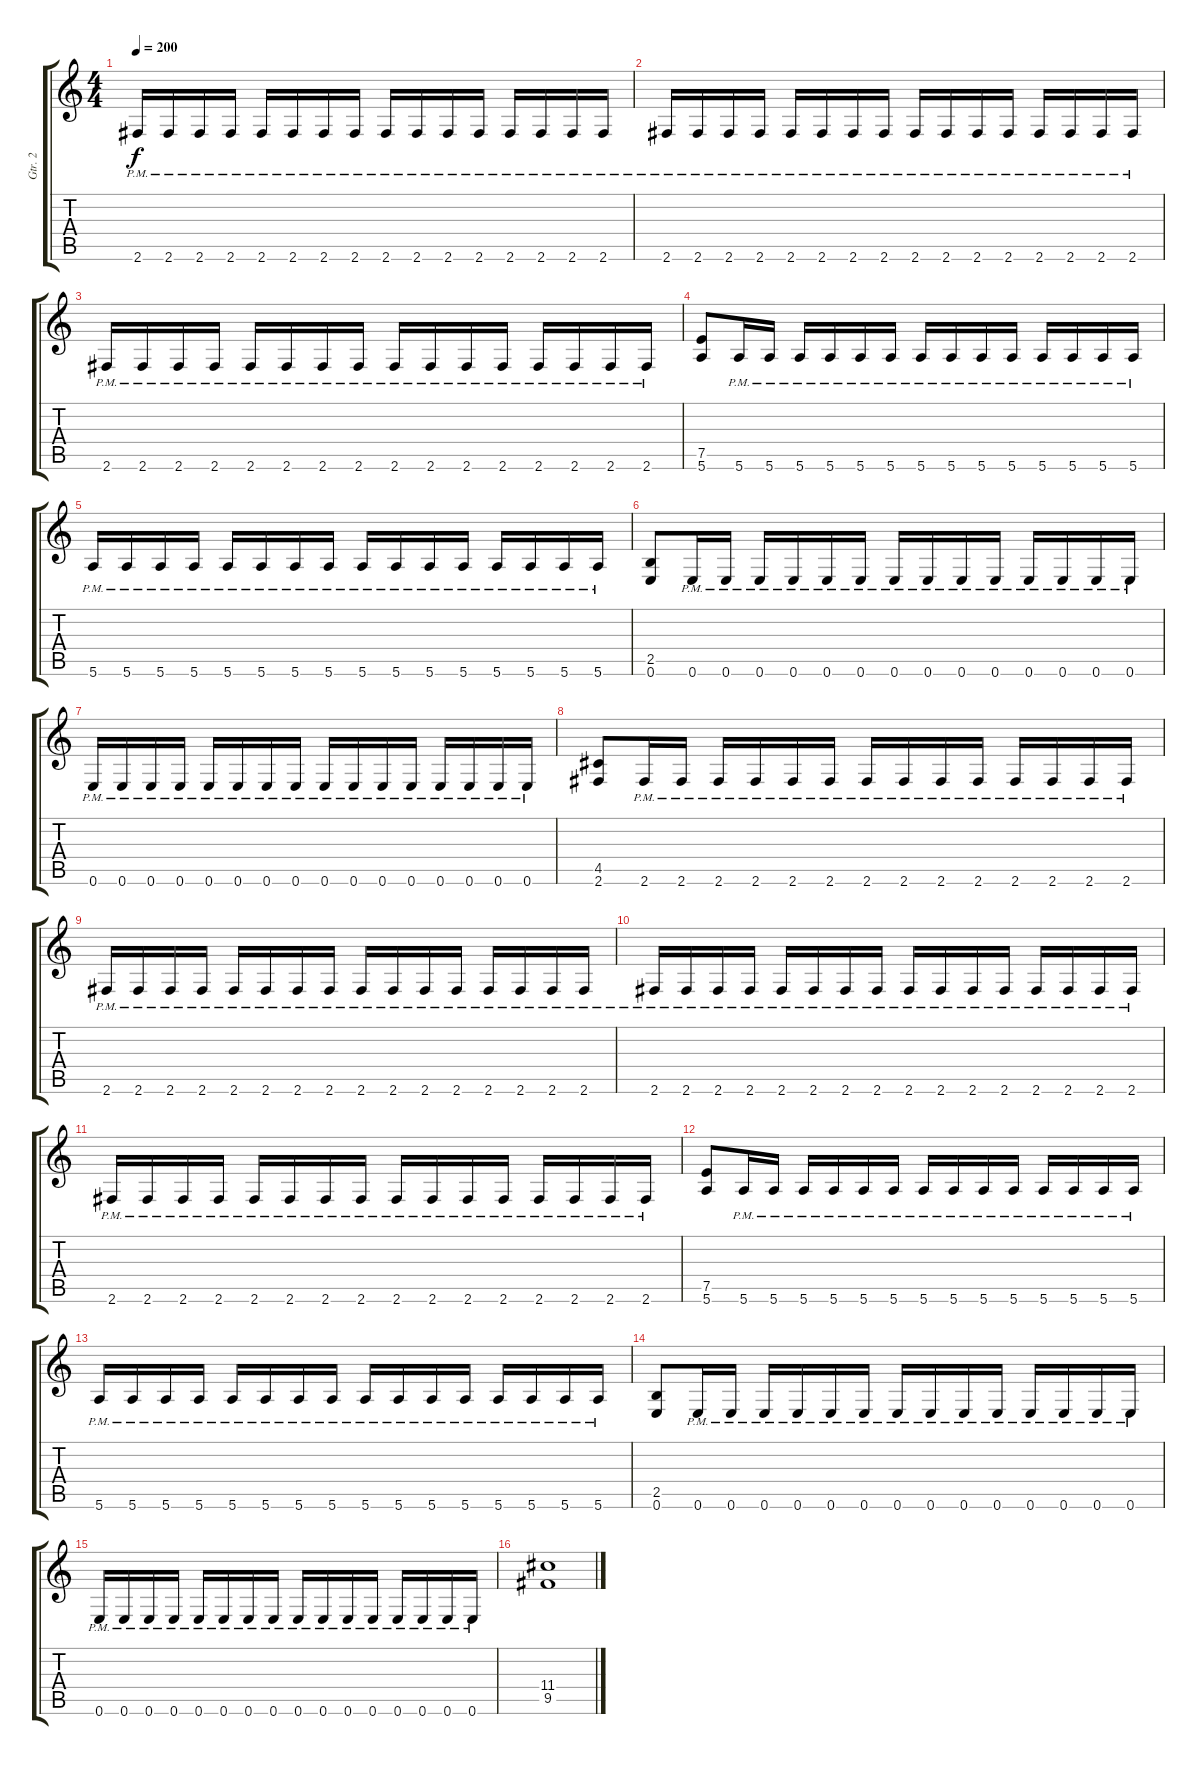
\track ("Gtr. 2" "Gtr. 2") {instrument distortionguitar}
\staff {score tabs}
\tuning (E4 B3 G3 D3 A2 E2) {hide}
\ts (4 4)
\tempo 200
\clef g2
\ks c
2.6{pm}.16{dy f} 2.6{pm}.16 2.6{pm}.16 2.6{pm}.16 2.6{pm}.16 2.6{pm}.16 2.6{pm}.16 2.6{pm}.16 2.6{pm}.16 2.6{pm}.16 2.6{pm}.16 2.6{pm}.16 2.6{pm}.16 2.6{pm}.16 2.6{pm}.16 2.6{pm}.16 |
2.6{pm}.16 2.6{pm}.16 2.6{pm}.16 2.6{pm}.16 2.6{pm}.16 2.6{pm}.16 2.6{pm}.16 2.6{pm}.16 2.6{pm}.16 2.6{pm}.16 2.6{pm}.16 2.6{pm}.16 2.6{pm}.16 2.6{pm}.16 2.6{pm}.16 2.6{pm}.16 |
2.6{pm}.16 2.6{pm}.16 2.6{pm}.16 2.6{pm}.16 2.6{pm}.16 2.6{pm}.16 2.6{pm}.16 2.6{pm}.16 2.6{pm}.16 2.6{pm}.16 2.6{pm}.16 2.6{pm}.16 2.6{pm}.16 2.6{pm}.16 2.6{pm}.16 2.6{pm}.16 |
(7.5 5.6).8 5.6{pm}.16 5.6{pm}.16 5.6{pm}.16 5.6{pm}.16 5.6{pm}.16 5.6{pm}.16 5.6{pm}.16 5.6{pm}.16 5.6{pm}.16 5.6{pm}.16 5.6{pm}.16 5.6{pm}.16 5.6{pm}.16 5.6{pm}.16 |
5.6{pm}.16 5.6{pm}.16 5.6{pm}.16 5.6{pm}.16 5.6{pm}.16 5.6{pm}.16 5.6{pm}.16 5.6{pm}.16 5.6{pm}.16 5.6{pm}.16 5.6{pm}.16 5.6{pm}.16 5.6{pm}.16 5.6{pm}.16 5.6{pm}.16 5.6{pm}.16 |
(2.5 0.6).8 0.6{pm}.16 0.6{pm}.16 0.6{pm}.16 0.6{pm}.16 0.6{pm}.16 0.6{pm}.16 0.6{pm}.16 0.6{pm}.16 0.6{pm}.16 0.6{pm}.16 0.6{pm}.16 0.6{pm}.16 0.6{pm}.16 0.6{pm}.16 |
0.6{pm}.16 0.6{pm}.16 0.6{pm}.16 0.6{pm}.16 0.6{pm}.16 0.6{pm}.16 0.6{pm}.16 0.6{pm}.16 0.6{pm}.16 0.6{pm}.16 0.6{pm}.16 0.6{pm}.16 0.6{pm}.16 0.6{pm}.16 0.6{pm}.16 0.6{pm}.16 |
(4.5 2.6).8 2.6{pm}.16 2.6{pm}.16 2.6{pm}.16 2.6{pm}.16 2.6{pm}.16 2.6{pm}.16 2.6{pm}.16 2.6{pm}.16 2.6{pm}.16 2.6{pm}.16 2.6{pm}.16 2.6{pm}.16 2.6{pm}.16 2.6{pm}.16 |
2.6{pm}.16 2.6{pm}.16 2.6{pm}.16 2.6{pm}.16 2.6{pm}.16 2.6{pm}.16 2.6{pm}.16 2.6{pm}.16 2.6{pm}.16 2.6{pm}.16 2.6{pm}.16 2.6{pm}.16 2.6{pm}.16 2.6{pm}.16 2.6{pm}.16 2.6{pm}.16 |
2.6{pm}.16 2.6{pm}.16 2.6{pm}.16 2.6{pm}.16 2.6{pm}.16 2.6{pm}.16 2.6{pm}.16 2.6{pm}.16 2.6{pm}.16 2.6{pm}.16 2.6{pm}.16 2.6{pm}.16 2.6{pm}.16 2.6{pm}.16 2.6{pm}.16 2.6{pm}.16 |
2.6{pm}.16 2.6{pm}.16 2.6{pm}.16 2.6{pm}.16 2.6{pm}.16 2.6{pm}.16 2.6{pm}.16 2.6{pm}.16 2.6{pm}.16 2.6{pm}.16 2.6{pm}.16 2.6{pm}.16 2.6{pm}.16 2.6{pm}.16 2.6{pm}.16 2.6{pm}.16 |
(7.5 5.6).8 5.6{pm}.16 5.6{pm}.16 5.6{pm}.16 5.6{pm}.16 5.6{pm}.16 5.6{pm}.16 5.6{pm}.16 5.6{pm}.16 5.6{pm}.16 5.6{pm}.16 5.6{pm}.16 5.6{pm}.16 5.6{pm}.16 5.6{pm}.16 |
5.6{pm}.16 5.6{pm}.16 5.6{pm}.16 5.6{pm}.16 5.6{pm}.16 5.6{pm}.16 5.6{pm}.16 5.6{pm}.16 5.6{pm}.16 5.6{pm}.16 5.6{pm}.16 5.6{pm}.16 5.6{pm}.16 5.6{pm}.16 5.6{pm}.16 5.6{pm}.16 |
(2.5 0.6).8 0.6{pm}.16 0.6{pm}.16 0.6{pm}.16 0.6{pm}.16 0.6{pm}.16 0.6{pm}.16 0.6{pm}.16 0.6{pm}.16 0.6{pm}.16 0.6{pm}.16 0.6{pm}.16 0.6{pm}.16 0.6{pm}.16 0.6{pm}.16 |
0.6{pm}.16 0.6{pm}.16 0.6{pm}.16 0.6{pm}.16 0.6{pm}.16 0.6{pm}.16 0.6{pm}.16 0.6{pm}.16 0.6{pm}.16 0.6{pm}.16 0.6{pm}.16 0.6{pm}.16 0.6{pm}.16 0.6{pm}.16 0.6{pm}.16 0.6{pm}.16 |
(11.4 9.5).1
